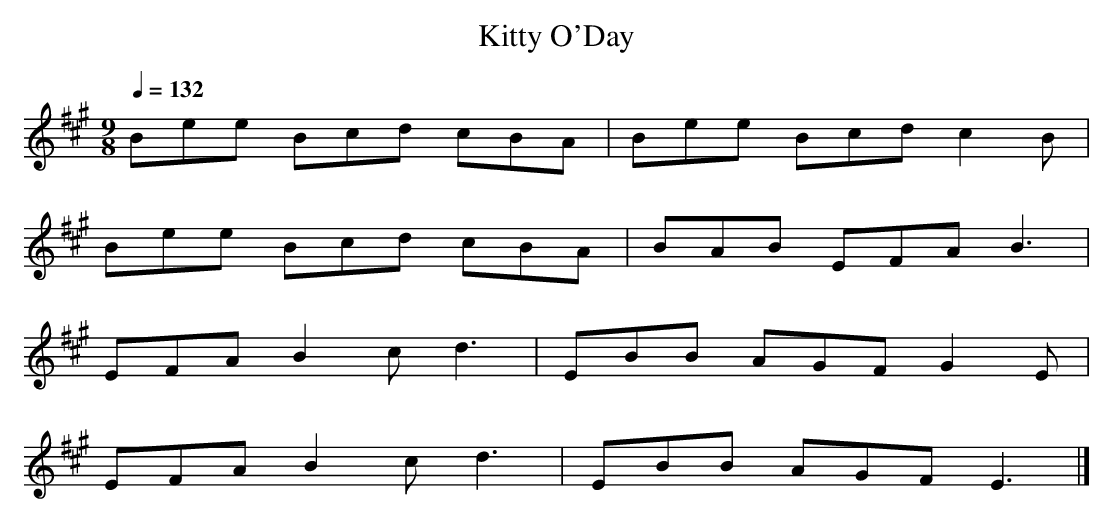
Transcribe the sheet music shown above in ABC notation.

X:1
T: Kitty O'Day
M: 9/8
L: 1/8
Q: 1/4=132
K: A % 3 sharps
V: 1
Bee Bcd cBA | Bee Bcd c2B |
Bee Bcd cBA | BAB EFA B3 |
EFA B2c d3 | EBB AGF G2E |
EFA B2c d3 | EBB AGF E3 |]
